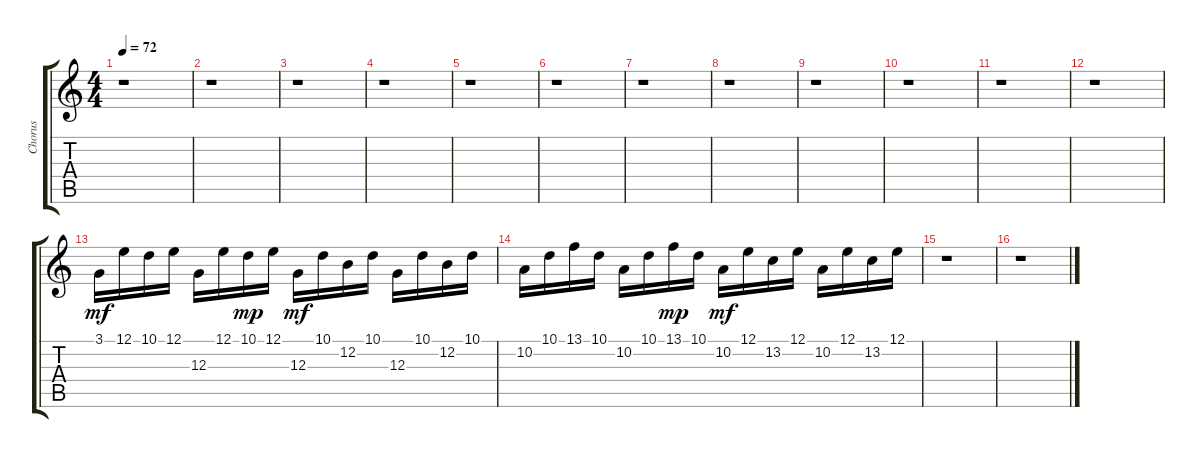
\track ("Chorus" "Chorus") {instrument pad4choir}
\staff {score tabs}
\tuning (E4 B3 G3 D3 A2 E2) {hide}
\ts (4 4)
\tempo 72
\clef g2
\ks c
r.1{dy mf} |
r.1 |
r.1 |
r.1 |
r.1 |
r.1 |
r.1 |
r.1 |
r.1 |
r.1 |
r.1 |
r.1 |
3.1.16 12.1.16 10.1.16 12.1.16 12.3.16 12.1.16 10.1.16{dy mp} 12.1.16 12.3.16{dy mf} 10.1.16 12.2.16 10.1.16 12.3.16 10.1.16 12.2.16 10.1.16 |
10.2.16 10.1.16 13.1.16 10.1.16 10.2.16 10.1.16 13.1.16{dy mp} 10.1.16 10.2.16{dy mf} 12.1.16 13.2.16 12.1.16 10.2.16 12.1.16 13.2.16 12.1.16 |
r.1 |
r.1
